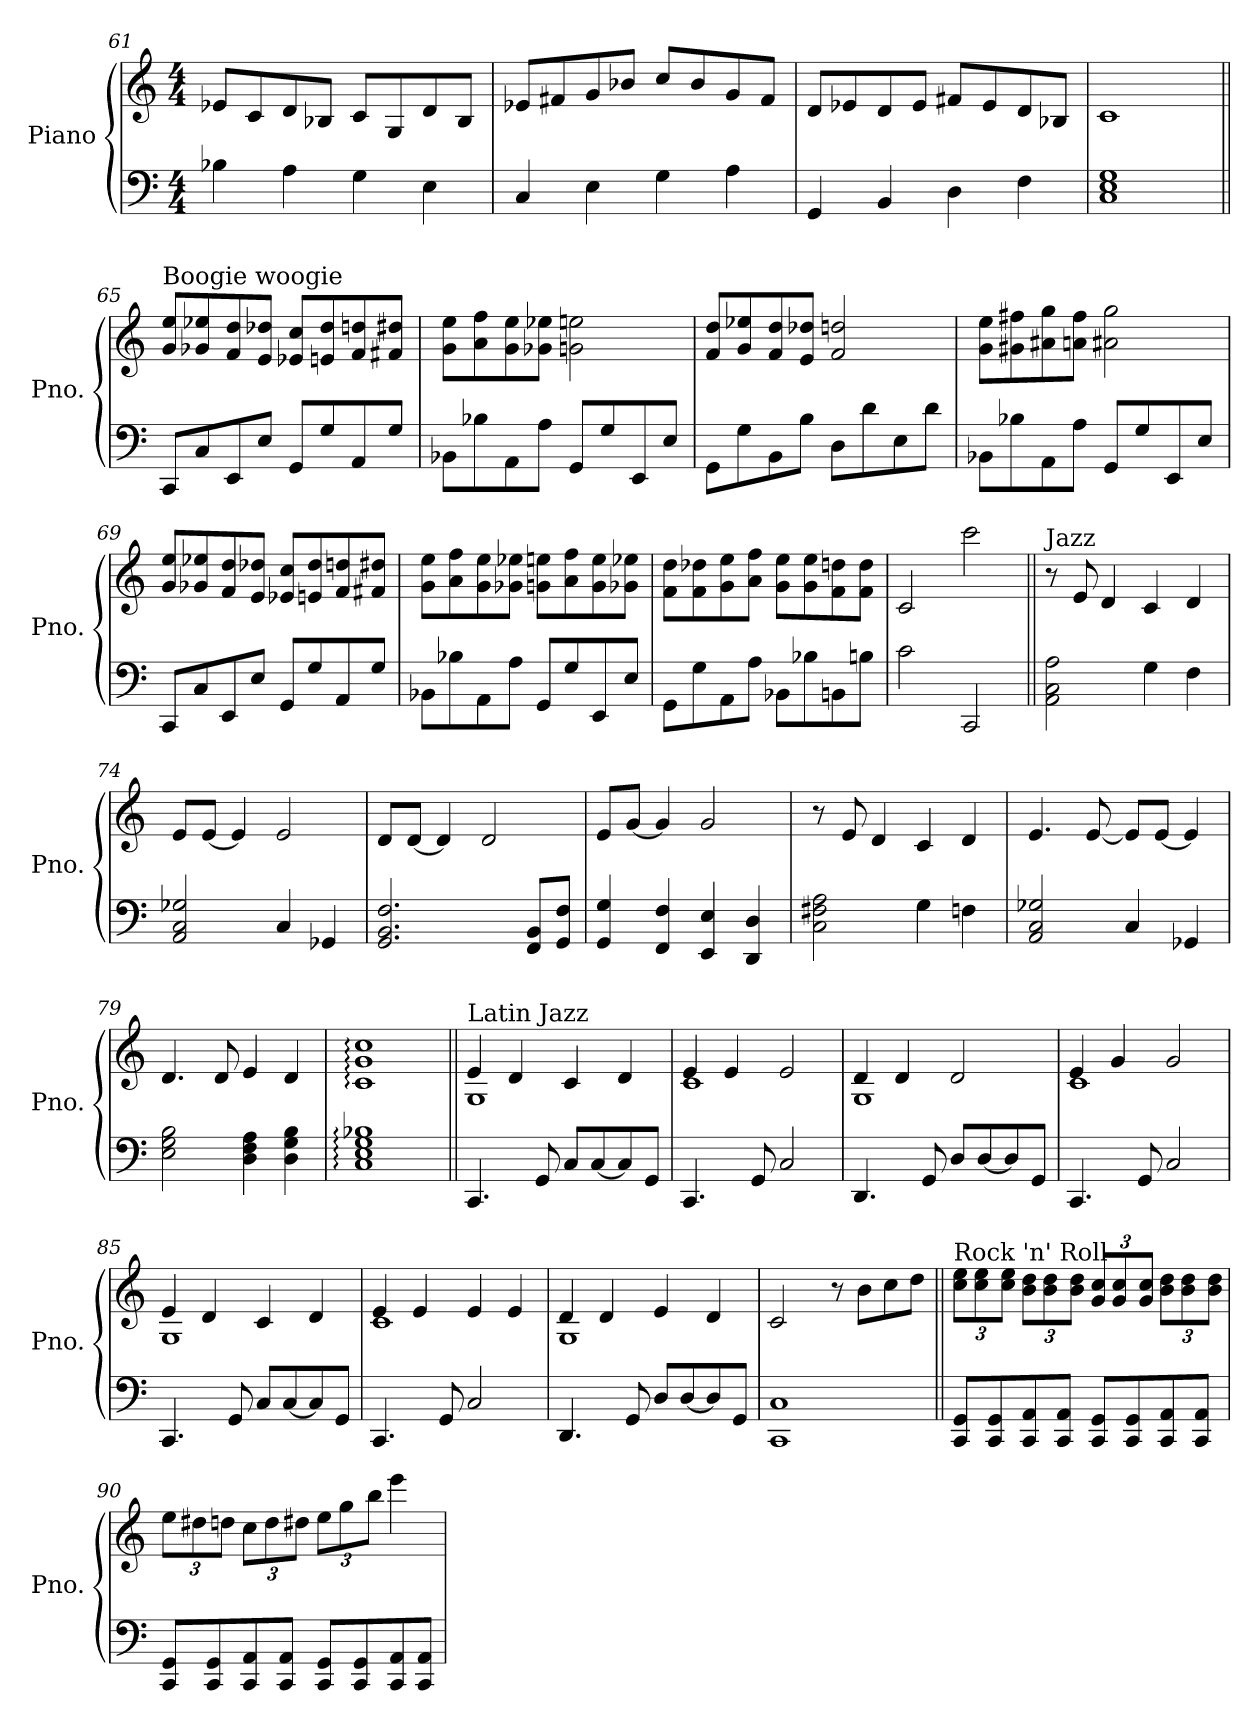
**kern	**kern
*part1	*part1
*staff2	*staff1
*I"Piano	*
*I'Pno.	*
!!LO:LB:g=z
*clefF4	*clefG2
*k[]	*k[]
*M4/4	*M4/4
=61	=61
4B-X\	8e-X/L
.	8c/
4A\	8d/
.	8B-X/J
4G\	8c/L
.	8G/
4E\	8d/
.	8B-/J
=62	=62
4C/	8e-X/L
.	8f#X/
4E\	8g/
.	8b-X/J
4G\	8cc/L
.	8b-/
4A\	8g/
.	8f#/J
=63	=63
4GG/	8d/L
.	8e-X/
4BB/	8d/
.	8e-/J
4D\	8f#X/L
.	8e-/
4F\	8d/
.	8B-X/J
=64	=64
1C 1E 1G	1c
=65||	=65||
*	*MM120
!	!LO:TX:a:t=Boogie woogie
8CC/L	8g/ 8ee/L
8C/	8g-X/ 8ee-X/
8EE/	8f/ 8dd/
8E/J	8e/ 8dd-X/J
8GG/L	8e-X/ 8cc/L
8G/	8en/ 8dd-/
8AA/	8f/ 8ddn/
8G/J	8f#X/ 8dd#X/J
!!LO:PB:g=z
=66	=66
8BB-X\L	8g\ 8ee\L
8B-X\	8a\ 8ff\
8AA\	8g\ 8ee\
8A\J	8g-X\ 8ee-X\J
8GG/L	2gn\ 2een\
8G/	.
8EE/	.
8E/J	.
=67	=67
8GG\L	8f/ 8dd/L
8G\	8g/ 8ee-X/
8BB\	8f/ 8dd/
8B\J	8e/ 8dd-X/J
8D\L	2f/ 2ddn/
8d\	.
8E\	.
8d\J	.
=68	=68
8BB-X\L	8g\ 8ee\L
8B-X\	8g#X\ 8ff#X\
8AA\	8a#X\ 8gg\
8A\J	8an\ 8ff#\J
8GG/L	2a#X\ 2gg\
8G/	.
8EE/	.
8E/J	.
=69	=69
8CC/L	8g/ 8ee/L
8C/	8g-X/ 8ee-X/
8EE/	8f/ 8dd/
8E/J	8e/ 8dd-X/J
8GG/L	8e-X/ 8cc/L
8G/	8en/ 8dd-/
8AA/	8f/ 8ddn/
8G/J	8f#X/ 8dd#X/J
!!LO:LB:g=z
=70	=70
8BB-X\L	8g\ 8ee\L
8B-X\	8a\ 8ff\
8AA\	8g\ 8ee\
8A\J	8g-X\ 8ee-X\J
8GG/L	8gn\ 8een\L
8G/	8a\ 8ff\
8EE/	8g\ 8ee\
8E/J	8g-X\ 8ee-X\J
=71	=71
8GG\L	8f\ 8dd\L
8G\	8f\ 8dd-X\
8AA\	8g\ 8ee\
8A\J	8a\ 8ff\J
8BB-X\L	8g\ 8ee\L
8B-X\	8g\ 8ee\
8BBn\	8f\ 8ddn\
8Bn\J	8f\ 8dd\J
=72	=72
2c\	2c/
2CC/	2ccc\
=73||	=73||
*	*MM96
!	!LO:TX:a:t=Jazz
2AA\ 2C\ 2A\	8r
.	8e/
.	4d/
4G\	4c/
4F\	4d/
=74	=74
2AA/ 2C/ 2G-X/	8e/L
.	[8e/J
.	4e/]
4C/	2e/
4GG-X/	.
=75	=75
2.GG/ 2.BB/ 2.F/	8d/L
.	[8d/J
.	4d/]
.	2d/
8FF/ 8BB/L	.
8GG/ 8F/J	.
!!LO:LB:g=z
=76	=76
4GG/ 4G/	8e/L
.	[8g/J
4FF/ 4F/	4g/]
4EE/ 4E/	2g/
4DD/ 4D/	.
=77	=77
2C\ 2F#X\ 2A\	8r
.	8e/
.	4d/
4G\	4c/
4Fn\	4d/
=78	=78
2AA/ 2C/ 2G-X/	4.e/
.	[8e/
4C/	8e/L]
.	[8e/J
4GG-X/	4e/]
=79	=79
2E\ 2G\ 2B\	4.d/
.	8d/
4D\ 4F\ 4A\	4e/
4D\ 4G\ 4B\	4d/
=80	=80
1C: 1E: 1G: 1B-X:	1c: 1g: 1cc:
=81||	=81||
*	*MM120
*	*^
!	!LO:TX:a:t=Latin Jazz	!
4.CC/	4e/	1G
.	4d/	.
8GG/	.	.
8C/L	4c/	.
[8C/	.	.
8C/]	4d/	.
8GG/J	.	.
=82	=82	=82
4.CC/	4e/	1c
.	4e/	.
8GG/	.	.
2C/	2e/	.
!!LO:LB:g=z	!!
=83	=83	=83
4.DD/	4d/	1G
.	4d/	.
8GG/	.	.
8D/L	2d/	.
[8D/	.	.
8D/]	.	.
8GG/J	.	.
=84	=84	=84
4.CC/	4e/	1c
.	4g/	.
8GG/	.	.
2C/	2g/	.
=85	=85	=85
4.CC/	4e/	1G
.	4d/	.
8GG/	.	.
8C/L	4c/	.
[8C/	.	.
8C/]	4d/	.
8GG/J	.	.
=86	=86	=86
4.CC/	4e/	1c
.	4e/	.
8GG/	.	.
2C/	4e/	.
.	4e/	.
=87	=87	=87
4.DD/	4d/	1G
.	4d/	.
8GG/	.	.
8D/L	4e/	.
[8D/	.	.
8D/]	4d/	.
8GG/J	.	.
*	*v	*v
=88	=88
1CC 1C	2c/
.	8r
.	8b\L
.	8cc\
.	8dd\J
!!LO:LB:g=z
=89||	=89||
*	*Xbrackettup
*	*MM140
!	!LO:TX:a:t=Rock 'n' Roll
8CC/ 8GG/L	12cc\ 12ee\L
.	12cc\ 12ee\
8CC/ 8GG/	.
.	12cc\ 12ee\J
8CC/ 8AA/	12b\ 12dd\L
.	12b\ 12dd\
8CC/ 8AA/J	.
.	12b\ 12dd\J
8CC/ 8GG/L	12g/ 12cc/L
.	12g/ 12cc/
8CC/ 8GG/	.
.	12g/ 12cc/J
8CC/ 8AA/	12b\ 12dd\L
.	12b\ 12dd\
8CC/ 8AA/J	.
.	12b\ 12dd\J
=90	=90
8CC/ 8GG/L	12ee\L
.	12dd#X\
8CC/ 8GG/	.
.	12ddn\J
8CC/ 8AA/	12cc\L
.	12dd\
8CC/ 8AA/J	.
.	12dd#X\J
8CC/ 8GG/L	12ee\L
.	12gg\
8CC/ 8GG/	.
.	12bb\J
8CC/ 8AA/	4eee\
8CC/ 8AA/J	.
=	=
*-	*-
